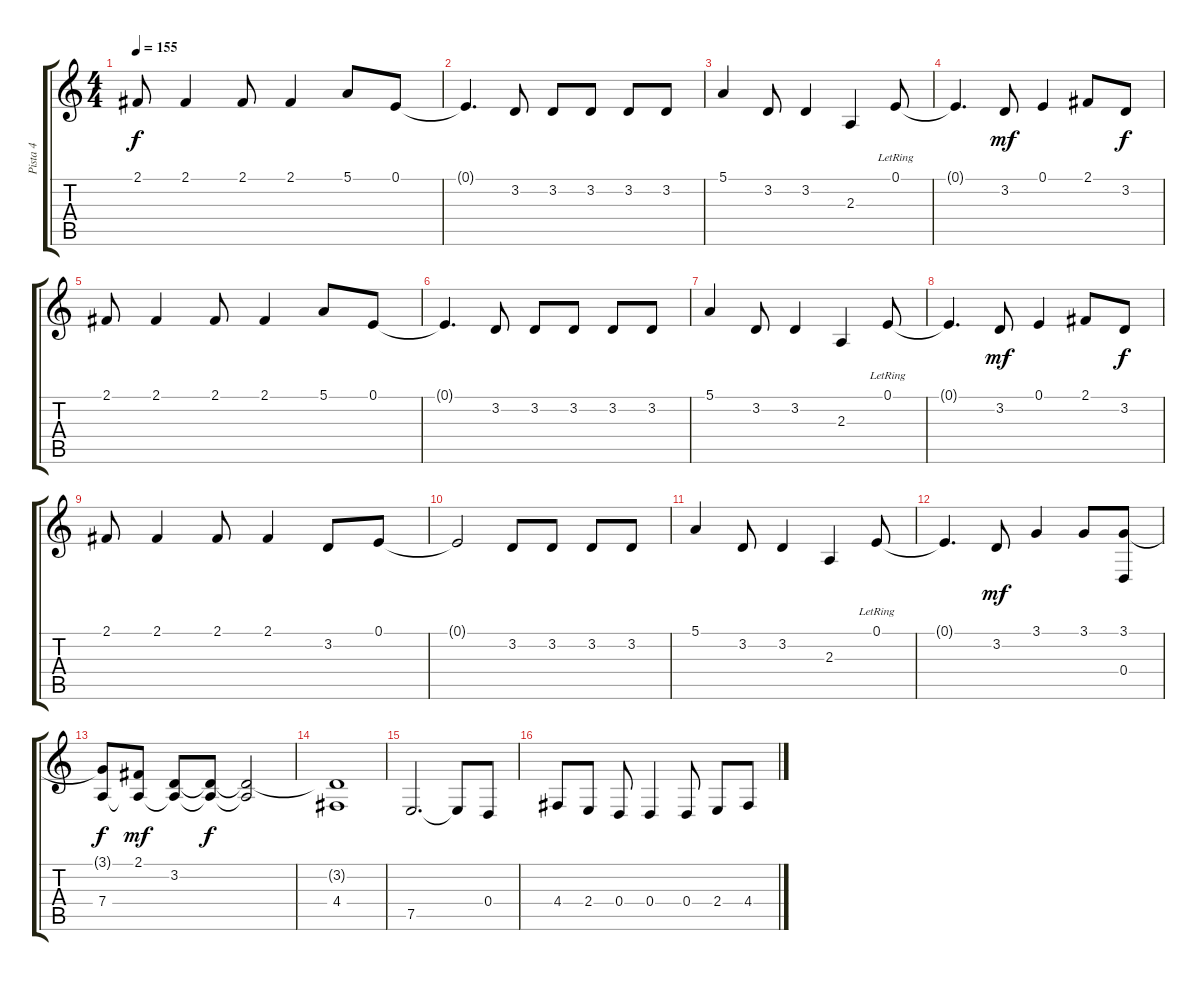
\track ("Pista 4" "Pista 4") {instrument electricgrandpiano}
\staff {score tabs}
\tuning (E4 B3 G3 D3 A2 E2) {hide}
\ts (4 4)
\tempo 155
\clef g2
\ks c
2.1.8{dy f} 2.1.4 2.1.8 2.1.4 5.1.8 0.1.8 |
0.1{t}.4{d} 3.2.8 3.2.8 3.2.8 3.2.8 3.2.8 |
5.1.4 3.2.8 3.2.4 2.3.4 0.1{lr}.8 |
0.1{t}.4{d} 3.2.8{dy mf} 0.1.4 2.1.8 3.2.8{dy f} |
2.1.8 2.1.4 2.1.8 2.1.4 5.1.8 0.1.8 |
0.1{t}.4{d} 3.2.8 3.2.8 3.2.8 3.2.8 3.2.8 |
5.1.4 3.2.8 3.2.4 2.3.4 0.1{lr}.8 |
0.1{t}.4{d} 3.2.8{dy mf} 0.1.4 2.1.8 3.2.8{dy f} |
2.1.8 2.1.4 2.1.8 2.1.4 3.2.8 0.1.8 |
0.1{t}.2 3.2.8 3.2.8 3.2.8 3.2.8 |
5.1.4 3.2.8 3.2.4 2.3.4 0.1{lr}.8 |
0.1{t}.4{d} 3.2.8{dy mf} 3.1.4 3.1.8 (3.1 0.4).8 |
(3.1{t} 7.4).8{dy f} (2.1 7.4{t}).8{dy mf} (3.2 7.4{t}).8 (3.2{t} 7.4{t}).8{dy f} (3.2{t} 7.4{t}).2 |
(3.2{t} 4.4).1 |
7.5.2{d} 7.5{t}.8 0.4.8 |
4.4.8 2.4.8 0.4.8 0.4.4 0.4.8 2.4.8 4.4.8
